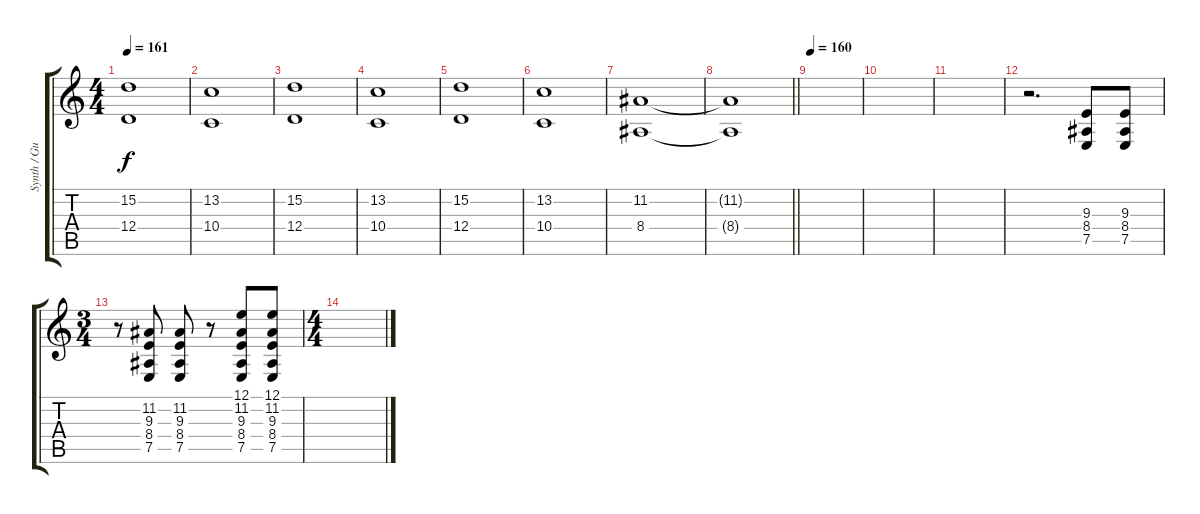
\track ("Synth / Guitar #3" "Synth / Gu") {instrument pad7halo}
\staff {score tabs}
\tuning (E4 B3 G3 D3 A2 E2) {hide}
\ts (4 4)
\section ("" "")
\tempo 161
\clef g2
\ks c
(15.2 12.4).1{dy f} |
(13.2 10.4).1 |
(15.2 12.4).1 |
(13.2 10.4).1 |
(15.2 12.4).1 |
(13.2 10.4).1 |
(11.2 8.4).1 |
\barLineRight lightlight
(11.2{t} 8.4{t}).1 |
\section ("" "")
\tempo 160
|
|
|
r.2{d} (9.3 8.4 7.5).8 (9.3 8.4 7.5).8 |
\ts (3 4)
r.8 (11.2 9.3 8.4 7.5).8 (11.2 9.3 8.4 7.5).8 r.8 (12.1 11.2 9.3 8.4 7.5).8 (12.1 11.2 9.3 8.4 7.5).8 |
\ts (4 4)
